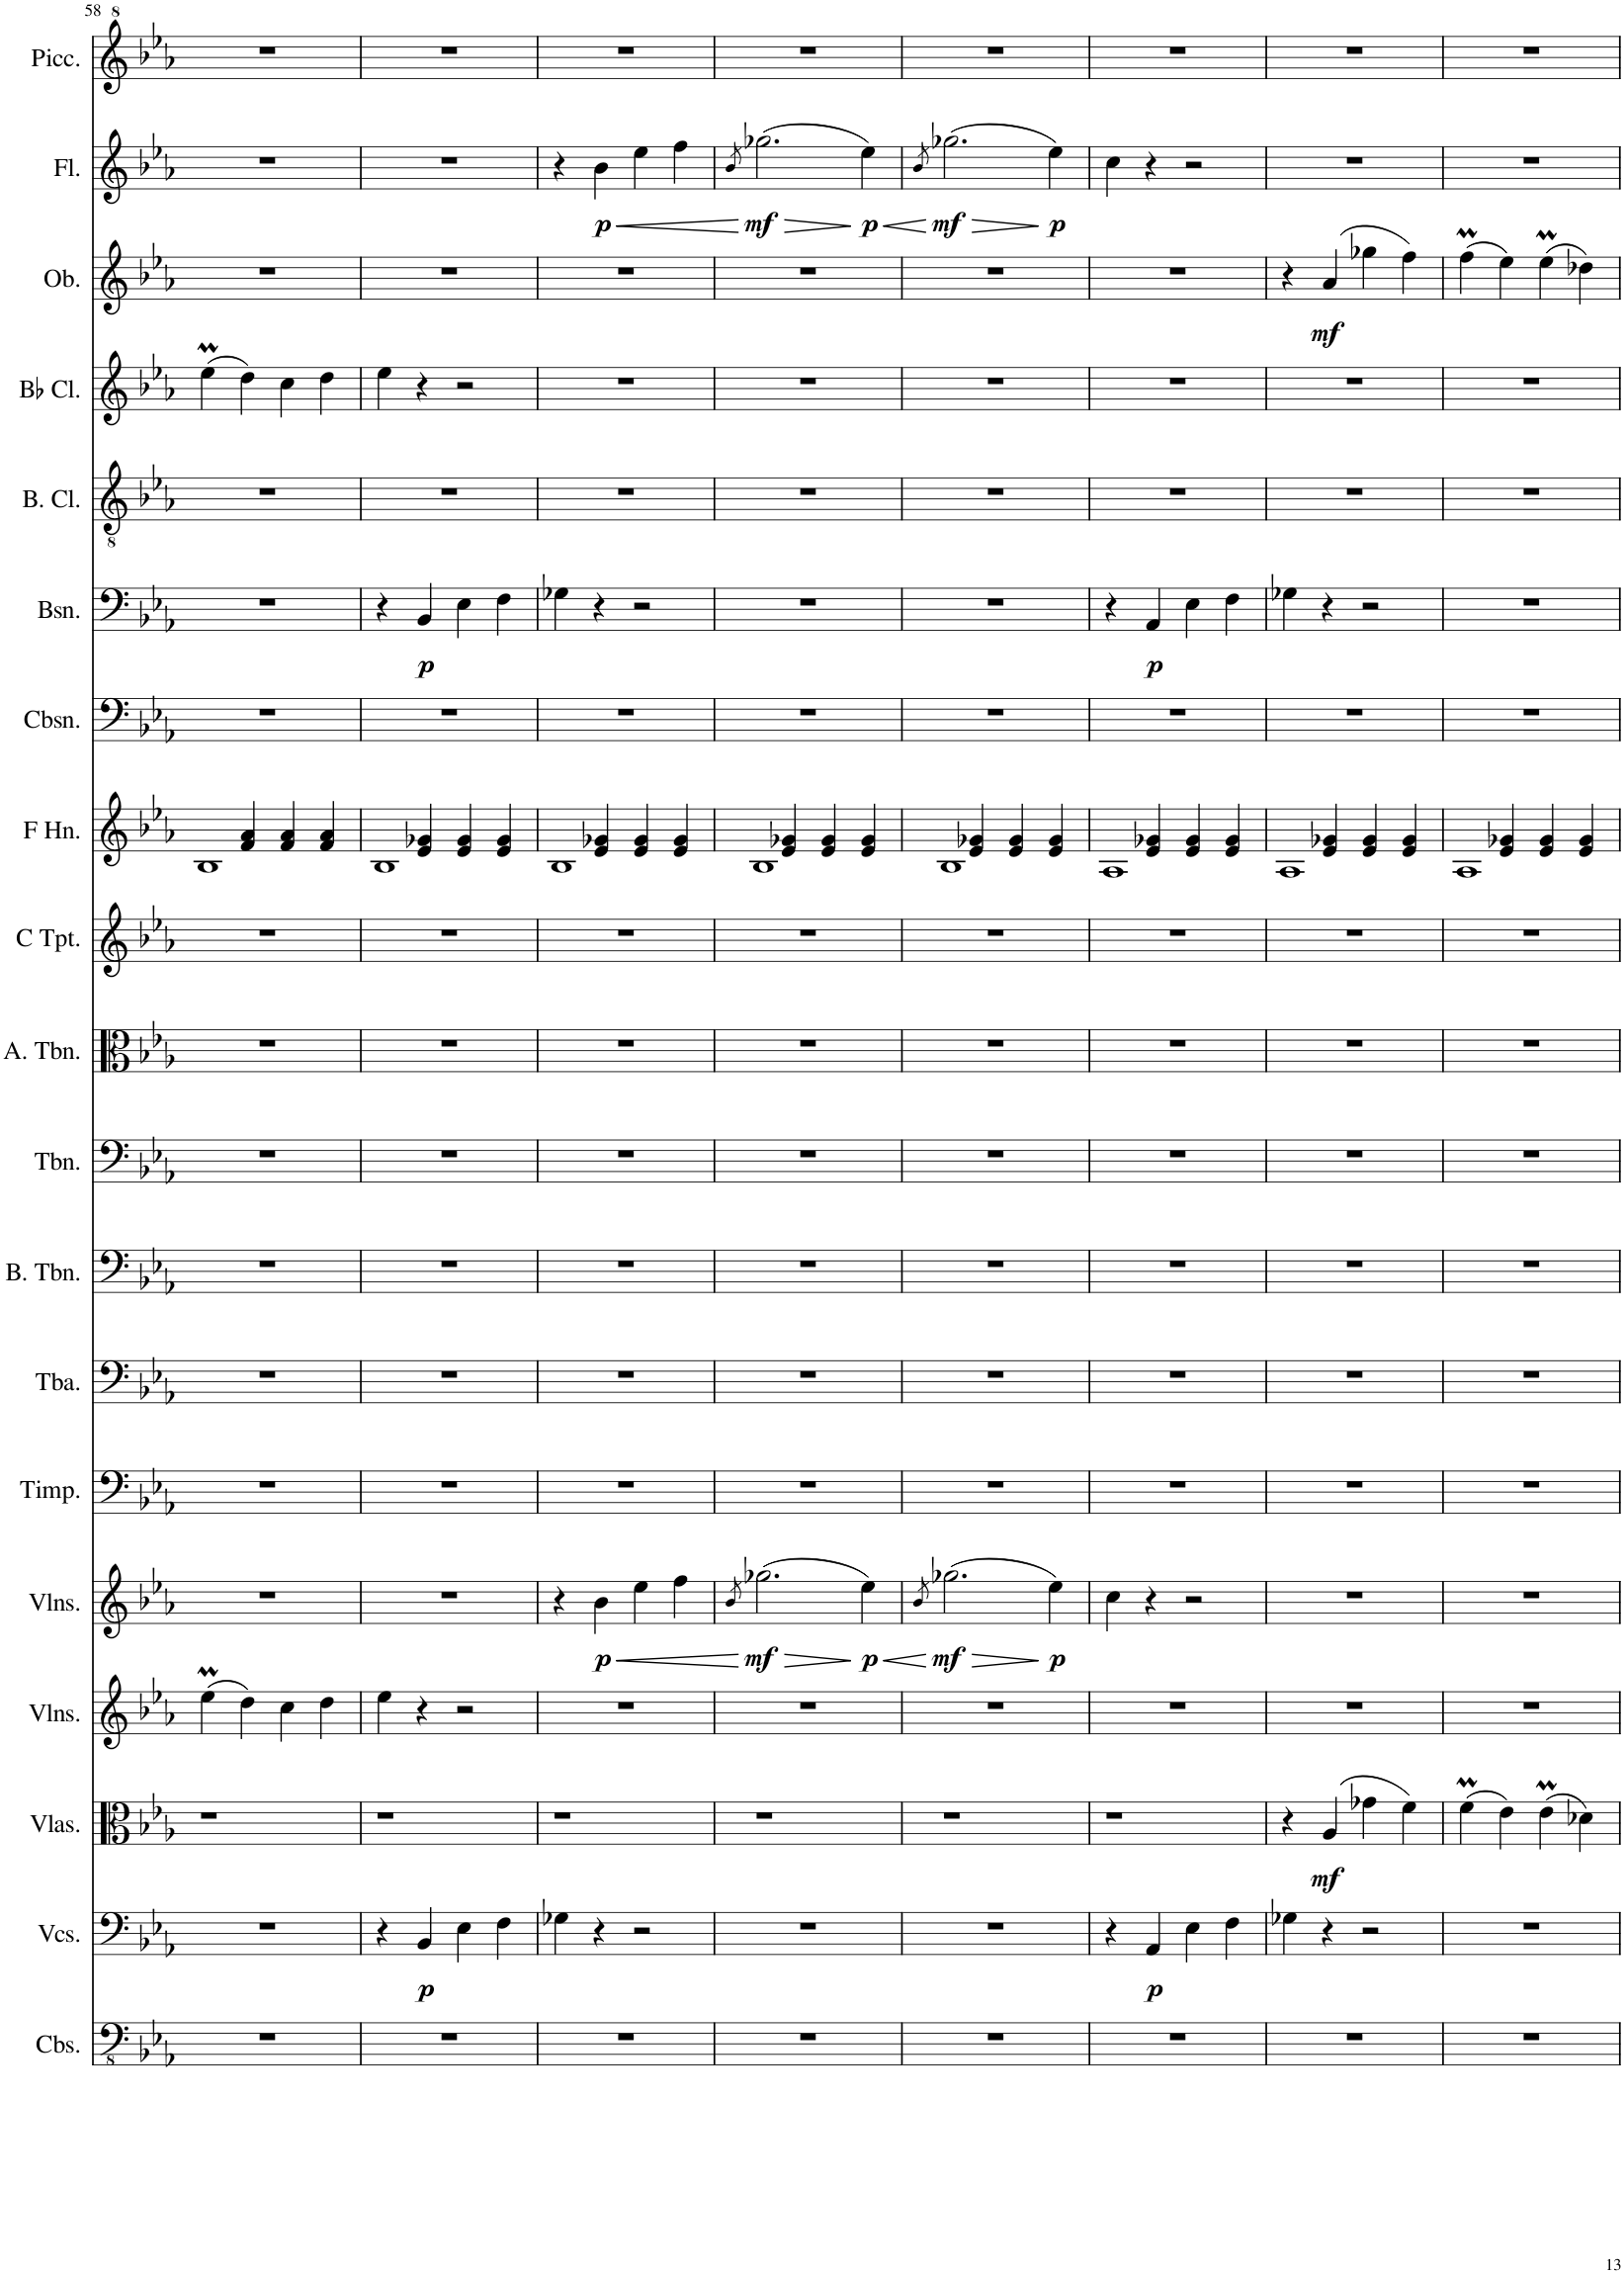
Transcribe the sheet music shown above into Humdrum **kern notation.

**kern	**kern	**dynam	**kern	**dynam	**kern	**kern	**dynam	**kern	**kern	**kern	**kern	**kern	**kern	**kern	**kern	**kern	**dynam	**kern	**kern	**kern	**dynam	**kern	**dynam	**kern
*part19	*part18	*part18	*part17	*part17	*part16	*part15	*part15	*part14	*part13	*part12	*part11	*part10	*part9	*part8	*part7	*part6	*part6	*part5	*part4	*part3	*part3	*part2	*part2	*part1
*staff19	*staff18	*staff18	*staff17	*staff17	*staff16	*staff15	*staff15	*staff14	*staff13	*staff12	*staff11	*staff10	*staff9	*staff8	*staff7	*staff6	*staff6	*staff5	*staff4	*staff3	*staff3	*staff2	*staff2	*staff1
*I"Contrabasses	*I"Violoncellos	*	*I"Violas	*	*I"Violins	*I"Violins	*	*I"Timpani	*I"Tuba	*I"Bass Trombone	*I"Trombone	*I"Alto Trombone	*I"C Trumpet	*I"Horn in F	*I"Contrabassoon	*I"Bassoon	*	*I"Bass Clarinet	*I"Bb Clarinet	*I"Oboe	*	*I"Flute	*	*I"Piccolo
*I'Cbs.	*I'Vcs.	*	*I'Vlas.	*	*I'Vlns.	*I'Vlns.	*	*I'Timp.	*I'Tba.	*I'B. Tbn.	*I'Tbn.	*I'A. Tbn.	*I'C Tpt.	*	*I'Cbsn.	*I'Bsn.	*	*I'B. Cl.	*I'Bb Cl.	*I'Ob.	*	*I'Fl.	*	*I'Picc.
!!LO:PB:g=z
*clefFv4	*clefF4	*	*clefC3	*	*clefG2	*clefG2	*	*clefF4	*clefF4	*clefF4	*clefF4	*clefC3	*clefG2	*clefG2	*clefF4	*clefF4	*	*clefGv2	*clefG2	*clefG2	*	*clefG2	*	*clefG^2
*	*	*	*	*	*	*	*	*	*	*	*	*	*	*ITrd4c7	*	*	*	*ITrd8c14	*ITrd1c2	*	*	*	*	*ITrd-7c-12
*k[b-e-a-]	*k[b-e-a-]	*	*k[b-e-a-]	*	*k[b-e-a-]	*k[b-e-a-]	*	*k[b-e-a-]	*k[b-e-a-]	*k[b-e-a-]	*k[b-e-a-]	*k[b-e-a-]	*k[b-e-a-]	*k[b-e-a-]	*k[b-e-a-]	*k[b-e-a-]	*	*k[b-e-a-]	*k[b-e-a-]	*k[b-e-a-]	*	*k[b-e-a-]	*	*k[b-e-a-]
*M2/2	*M2/2	*	*M2/2	*	*M2/2	*M2/2	*	*M2/2	*M2/2	*M2/2	*M2/2	*M2/2	*M2/2	*M2/2	*M2/2	*M2/2	*	*M2/2	*M2/2	*M2/2	*	*M2/2	*	*M2/2
*met(c|)	*met(c|)	*	*met(c|)	*	*met(c|)	*met(c|)	*	*met(c|)	*met(c|)	*met(c|)	*met(c|)	*met(c|)	*met(c|)	*met(c|)	*met(c|)	*met(c|)	*	*met(c|)	*met(c|)	*met(c|)	*	*met(c|)	*	*met(c|)
=58	=58	=58	=58	=58	=58	=58	=58	=58	=58	=58	=58	=58	=58	=58	=58	=58	=58	=58	=58	=58	=58	=58	=58	=58
*	*	*	*	*	*	*	*	*	*	*	*	*	*	*^	*	*	*	*	*	*	*	*	*	*
1r	1r	.	1r	.	(4ee-M\	1r	.	1r	1r	1r	1r	1r	1r	1B-	4ryy	1r	1r	.	1r	(4ee-M\	1r	.	1r	.	1r
.	.	.	.	.	4dd\)	.	.	.	.	.	.	.	.	.	4f/ 4a-/	.	.	.	.	4dd\)	.	.	.	.	.
.	.	.	.	.	4cc\	.	.	.	.	.	.	.	.	.	4f/ 4a-/	.	.	.	.	4cc\	.	.	.	.	.
.	.	.	.	.	4dd\	.	.	.	.	.	.	.	.	.	4f/ 4a-/	.	.	.	.	4dd\	.	.	.	.	.
=59	=59	=59	=59	=59	=59	=59	=59	=59	=59	=59	=59	=59	=59	=59	=59	=59	=59	=59	=59	=59	=59	=59	=59	=59	=59
1r	4r	.	1r	.	4ee-\	1r	.	1r	1r	1r	1r	1r	1r	1B-	4ryy	1r	4r	.	1r	4ee-\	1r	.	1r	.	1r
!	!	!LO:DY:b	!	!	!	!	!	!	!	!	!	!	!	!	!	!	!	!LO:DY:b	!	!	!	!	!	!	!
.	4BB-/	p	.	.	4r	.	.	.	.	.	.	.	.	.	4e-/ 4g-X/	.	4BB-/	p	.	4r	.	.	.	.	.
.	4E-\	.	.	.	2r	.	.	.	.	.	.	.	.	.	4e-/ 4g-/	.	4E-\	.	.	2r	.	.	.	.	.
.	4F\	.	.	.	.	.	.	.	.	.	.	.	.	.	4e-/ 4g-/	.	4F\	.	.	.	.	.	.	.	.
=60	=60	=60	=60	=60	=60	=60	=60	=60	=60	=60	=60	=60	=60	=60	=60	=60	=60	=60	=60	=60	=60	=60	=60	=60	=60
1r	4G-X\	.	1r	.	1r	4r	.	1r	1r	1r	1r	1r	1r	1B-	4ryy	1r	4G-X\	.	1r	1r	1r	.	4r	.	1r
!	!	!	!	!	!	!	!LO:HP:b	!	!	!	!	!	!	!	!	!	!	!	!	!	!	!	!	!LO:HP:b	!
!	!	!	!	!	!	!	!LO:DY:n=1:b	!	!	!	!	!	!	!	!	!	!	!	!	!	!	!	!	!LO:DY:n=1:b	!
.	4r	.	.	.	.	4b-\	< p	.	.	.	.	.	.	.	4e-/ 4g-X/	.	4r	.	.	.	.	.	4b-\	< p	.
.	2r	.	.	.	.	4ee-\	.	.	.	.	.	.	.	.	4e-/ 4g-/	.	2r	.	.	.	.	.	4ee-\	.	.
.	.	.	.	.	.	4ff\	.	.	.	.	.	.	.	.	4e-/ 4g-/	.	.	.	.	.	.	.	4ff\	.	.
*	*	*	*	*	*	*	*	*	*	*	*	*	*	*v	*v	*	*	*	*	*	*	*	*	*	*
.	.	.	.	.	.	.	[	.	.	.	.	.	.	.	.	.	.	.	.	.	.	.	[	.
=61	=61	=61	=61	=61	=61	=61	=61	=61	=61	=61	=61	=61	=61	=61	=61	=61	=61	=61	=61	=61	=61	=61	=61	=61
.	.	.	.	.	.	8qb-/	.	.	.	.	.	.	.	.	.	.	.	.	.	.	.	8qb-/	.	.
*	*	*	*	*	*	*	*	*	*	*	*	*	*	*^	*	*	*	*	*	*	*	*	*	*
!	!	!	!	!	!	!	!LO:DY:b	!	!	!	!	!	!	!	!	!	!	!	!	!	!	!	!	!LO:DY:b	!
1r	1r	.	1r	.	1r	(2.gg-X\	mf	1r	1r	1r	1r	1r	1r	1B-	4ryy	1r	1r	.	1r	1r	1r	.	(2.gg-X\	mf	1r
.	.	.	.	.	.	.	.	.	.	.	.	.	.	.	4e-/ 4g-X/	.	.	.	.	.	.	.	.	.	.
.	.	.	.	.	.	.	.	.	.	.	.	.	.	.	4e-/ 4g-/	.	.	.	.	.	.	.	.	.	.
!	!	!	!	!	!	!	!LO:HP:b	!	!	!	!	!	!	!	!	!	!	!	!	!	!	!	!	!LO:HP:b	!
!	!	!	!	!	!	!	!LO:DY:n=1:b	!	!	!	!	!	!	!	!	!	!	!	!	!	!	!	!	!LO:DY:n=1:b	!
.	.	.	.	.	.	4ee-\)	< p	.	.	.	.	.	.	.	4e-/ 4g-/	.	.	.	.	.	.	.	4ee-\)	< p	.
*	*	*	*	*	*	*	*	*	*	*	*	*	*	*v	*v	*	*	*	*	*	*	*	*	*	*
.	.	.	.	.	.	.	[	.	.	.	.	.	.	.	.	.	.	.	.	.	.	.	[	.
=62	=62	=62	=62	=62	=62	=62	=62	=62	=62	=62	=62	=62	=62	=62	=62	=62	=62	=62	=62	=62	=62	=62	=62	=62
.	.	.	.	.	.	8qb-/	.	.	.	.	.	.	.	.	.	.	.	.	.	.	.	8qb-/	.	.
*	*	*	*	*	*	*	*	*	*	*	*	*	*	*^	*	*	*	*	*	*	*	*	*	*
!	!	!	!	!	!	!	!LO:DY:b	!	!	!	!	!	!	!	!	!	!	!	!	!	!	!	!	!LO:DY:b	!
1r	1r	.	1r	.	1r	(2.gg-X\	mf	1r	1r	1r	1r	1r	1r	1B-	4ryy	1r	1r	.	1r	1r	1r	.	(2.gg-X\	mf	1r
.	.	.	.	.	.	.	.	.	.	.	.	.	.	.	4e-/ 4g-X/	.	.	.	.	.	.	.	.	.	.
.	.	.	.	.	.	.	.	.	.	.	.	.	.	.	4e-/ 4g-/	.	.	.	.	.	.	.	.	.	.
!	!	!	!	!	!	!	!LO:DY:b	!	!	!	!	!	!	!	!	!	!	!	!	!	!	!	!	!LO:DY:b	!
.	.	.	.	.	.	4ee-\)	p	.	.	.	.	.	.	.	4e-/ 4g-/	.	.	.	.	.	.	.	4ee-\)	p	.
=63	=63	=63	=63	=63	=63	=63	=63	=63	=63	=63	=63	=63	=63	=63	=63	=63	=63	=63	=63	=63	=63	=63	=63	=63	=63
1r	4r	.	1r	.	1r	4cc\	.	1r	1r	1r	1r	1r	1r	1A-	4ryy	1r	4r	.	1r	1r	1r	.	4cc\	.	1r
!	!	!LO:DY:b	!	!	!	!	!	!	!	!	!	!	!	!	!	!	!	!LO:DY:b	!	!	!	!	!	!	!
.	4AA-/	p	.	.	.	4r	.	.	.	.	.	.	.	.	4e-/ 4g-X/	.	4AA-/	p	.	.	.	.	4r	.	.
.	4E-\	.	.	.	.	2r	.	.	.	.	.	.	.	.	4e-/ 4g-/	.	4E-\	.	.	.	.	.	2r	.	.
.	4F\	.	.	.	.	.	.	.	.	.	.	.	.	.	4e-/ 4g-/	.	4F\	.	.	.	.	.	.	.	.
=64	=64	=64	=64	=64	=64	=64	=64	=64	=64	=64	=64	=64	=64	=64	=64	=64	=64	=64	=64	=64	=64	=64	=64	=64	=64
1r	4G-X\	.	4r	.	1r	1r	.	1r	1r	1r	1r	1r	1r	1A-	4ryy	1r	4G-X\	.	1r	1r	4r	.	1r	.	1r
!	!	!	!	!LO:DY:b	!	!	!	!	!	!	!	!	!	!	!	!	!	!	!	!	!	!LO:DY:b	!	!	!
.	4r	.	(4A-/	mf	.	.	.	.	.	.	.	.	.	.	4e-/ 4g-X/	.	4r	.	.	.	(4a-/	mf	.	.	.
.	2r	.	4g-X\	.	.	.	.	.	.	.	.	.	.	.	4e-/ 4g-/	.	2r	.	.	.	4gg-X\	.	.	.	.
.	.	.	4f\)	.	.	.	.	.	.	.	.	.	.	.	4e-/ 4g-/	.	.	.	.	.	4ff\)	.	.	.	.
=65	=65	=65	=65	=65	=65	=65	=65	=65	=65	=65	=65	=65	=65	=65	=65	=65	=65	=65	=65	=65	=65	=65	=65	=65	=65
1r	1r	.	(4fM\	.	1r	1r	.	1r	1r	1r	1r	1r	1r	1A-	4ryy	1r	1r	.	1r	1r	(4ffM\	.	1r	.	1r
.	.	.	4e-\)	.	.	.	.	.	.	.	.	.	.	.	4e-/ 4g-X/	.	.	.	.	.	4ee-\)	.	.	.	.
.	.	.	(4e-M\	.	.	.	.	.	.	.	.	.	.	.	4e-/ 4g-/	.	.	.	.	.	(4ee-M\	.	.	.	.
.	.	.	4d-X\)	.	.	.	.	.	.	.	.	.	.	.	4e-/ 4g-/	.	.	.	.	.	4dd-X\)	.	.	.	.
*	*	*	*	*	*	*	*	*	*	*	*	*	*	*v	*v	*	*	*	*	*	*	*	*	*	*
=	=	=	=	=	=	=	=	=	=	=	=	=	=	=	=	=	=	=	=	=	=	=	=	=
*-	*-	*-	*-	*-	*-	*-	*-	*-	*-	*-	*-	*-	*-	*-	*-	*-	*-	*-	*-	*-	*-	*-	*-	*-
